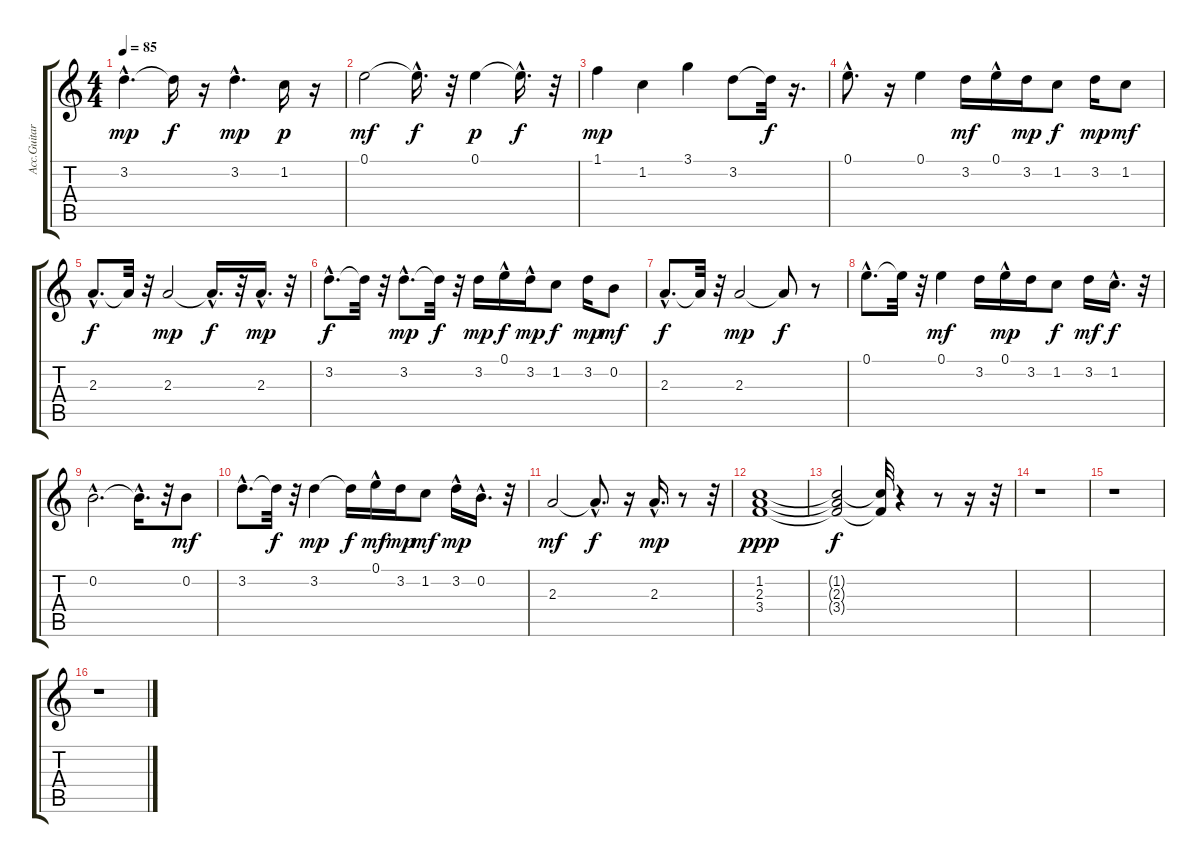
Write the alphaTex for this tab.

\track ("Acc.Guitar Solo     " "Acc.Guitar") {instrument acousticguitarsteel}
\staff {score tabs}
\tuning (E4 B3 G3 D3 A2 E2) {hide}
\ts (4 4)
\tempo 85
\clef g2
\ks c
3.2{hac}.4{d dy mp} 3.2{t}.16{dy f} r.16 3.2{hac}.4{d dy mp} 1.2.16{dy p} r.16 |
0.1.2{dy mf} 0.1{hac t}.16{d dy f} r.32 0.1.4{dy p} 0.1{hac t}.16{d dy f} r.32 |
1.1.4{dy mp} 1.2.4 3.1.4 3.2.8 3.2{t}.32{dy f} r.16{d} |
0.1{hac}.8{d} r.16 0.1.4 3.2.16{dy mf} 0.1{hac}.16 3.2.16{dy mp} 1.2.8{dy f} 3.2.16{dy mp} 1.2.8{dy mf} |
2.3{hac}.8{d dy f} 2.3{t}.32 r.32 2.3.2{dy mp} 2.3{hac t}.16{d dy f} r.32 2.3{hac}.16{d dy mp} r.32 |
3.2{hac}.8{d dy f} 3.2{t}.32 r.32 3.2{hac}.8{d dy mp} 3.2{t}.32{dy f} r.32 3.2.16{dy mp} 0.1{hac}.16{dy f} 3.2{hac}.16{dy mp} 1.2.8{dy f} 3.2.16{dy mp} 0.2.8{dy mf} |
2.3{hac}.8{d dy f} 2.3{t}.32 r.32 2.3.2{dy mp} 2.3{t}.8{dy f} r.8 |
0.1{hac}.8{d} 0.1{t}.32 r.32 0.1.4{dy mf} 3.2.16 0.1{hac}.16{dy mp} 3.2.16 1.2.8{dy f} 3.2.16{dy mf} 1.2{hac}.16{d dy f} r.32 |
0.2{hac}.2{d} 0.2{hac t}.16{d} r.32 0.2.8{dy mf} |
3.2{hac}.8{d} 3.2{t}.32{dy f} r.32 3.2.4{dy mp} 3.2{t}.16{dy f} 0.1{hac}.16{dy mf} 3.2.16{dy mp} 1.2.8{dy mf} 3.2{hac}.16{dy mp} 0.2{hac}.16{d} r.32 |
2.3.2{dy mf} 2.3{hac t}.8{d dy f} r.16 2.3{hac}.16{d dy mp} r.8 r.32 |
(1.2 2.3 3.4).1{dy ppp} |
(1.2{t} 2.3{t} 3.4{t}).2{dy f} (1.2{t} 3.4{t}).32 r.4 r.8 r.16 r.32 |
r.1 |
r.1 |
r.1
